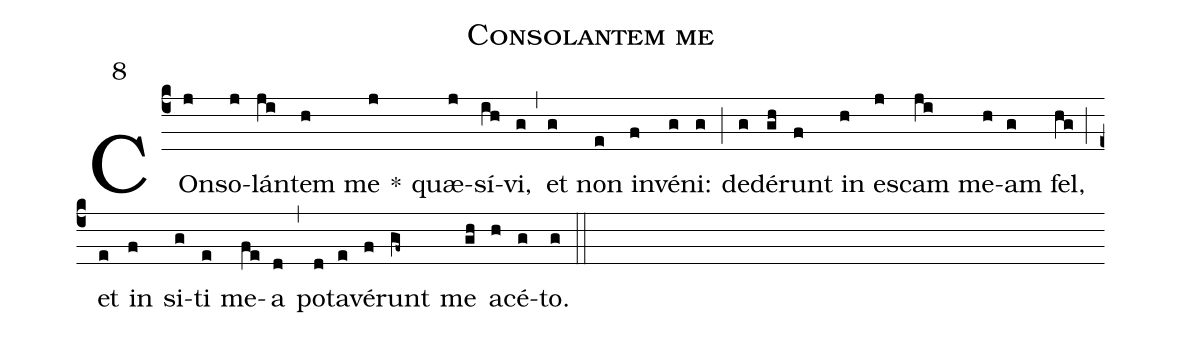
name: Consolantem me;
mode: 8;
%%
(c4)
COn(j)so(j)lán(ji)tem(h) me(j) *()
quæ(j)sí(ih)vi,(g) (,)
et(g) non(e) in(f)vé(g)ni:(g) (;)
de(g)dé(gh)runt(f) in(h) e(j)scam(ji) me(h)am(g) fel,(hg) (;)
et(e) in(f) si(g)ti(e) me(fe)a(d) (,)
po(d)ta(e)vé(f)runt(gf~) me(gh) a(h)cé(g)to.(g) (::)
